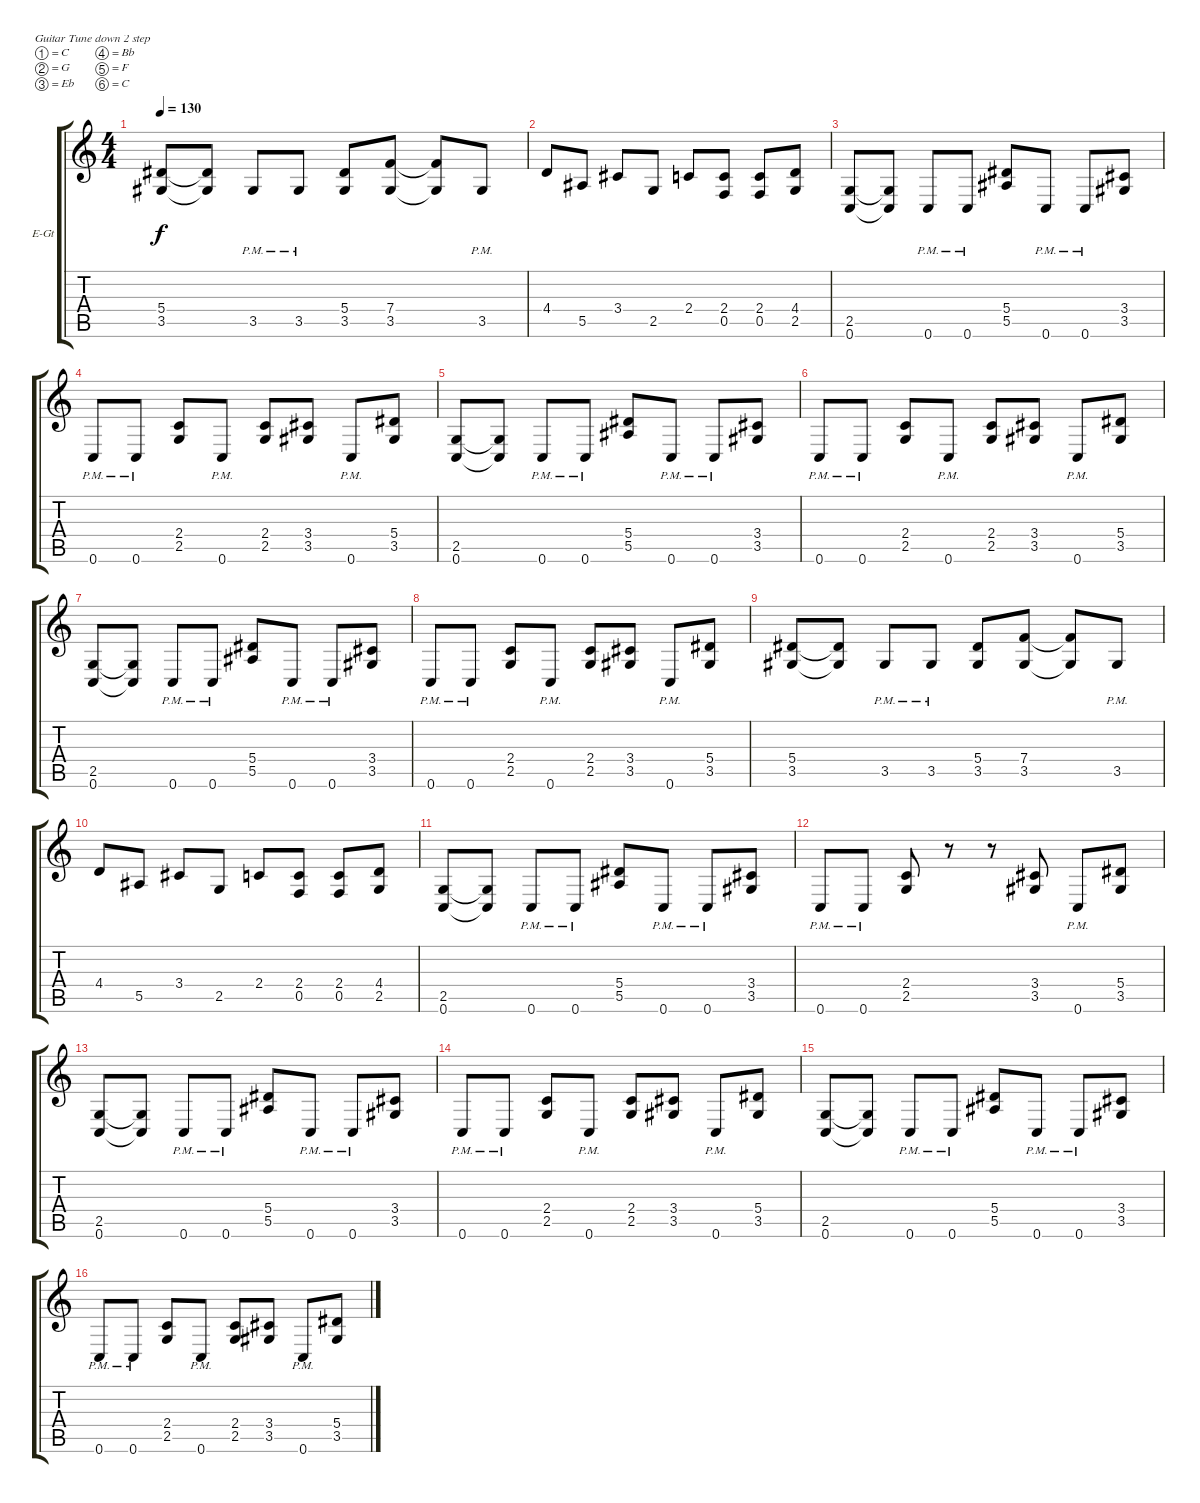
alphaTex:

\defaultSystemsLayout 4
\bracketExtendMode groupsimilarinstruments
\firstSystemTrackNameOrientation horizontal
\otherSystemsTrackNameOrientation horizontal
\track ("Ритм П" "E-Gt") {instrument distortionguitar}
\staff {score tabs}
\tuning (C4 G3 Eb3 Bb2 F2 C2)
\ts (4 4)
\tempo 130
\clef g2
\ks c
(5.4 3.5).8{dy f} (5.4{t} 3.5{t}).8 3.5{pm}.8 3.5{pm}.8 (5.4 3.5).8 (7.4 3.5).8 (7.4{t} 3.5{t}).8 3.5{pm}.8 |
4.4.8 5.5.8 3.4.8 2.5.8 2.4.8 (2.4 0.5).8 (2.4 0.5).8 (4.4 2.5).8 |
(2.5 0.6).8 (2.5{t} 0.6{t}).8 0.6{pm}.8 0.6{pm}.8 (5.4 5.5).8 0.6{pm}.8 0.6{pm}.8 (3.4 3.5).8 |
0.6{pm}.8 0.6{pm}.8 (2.4 2.5).8 0.6{pm}.8 (2.4 2.5).8 (3.4 3.5).8 0.6{pm}.8 (5.4 3.5).8 |
(2.5 0.6).8 (2.5{t} 0.6{t}).8 0.6{pm}.8 0.6{pm}.8 (5.4 5.5).8 0.6{pm}.8 0.6{pm}.8 (3.4 3.5).8 |
0.6{pm}.8 0.6{pm}.8 (2.4 2.5).8 0.6{pm}.8 (2.4 2.5).8 (3.4 3.5).8 0.6{pm}.8 (5.4 3.5).8 |
(2.5 0.6).8 (2.5{t} 0.6{t}).8 0.6{pm}.8 0.6{pm}.8 (5.4 5.5).8 0.6{pm}.8 0.6{pm}.8 (3.4 3.5).8 |
0.6{pm}.8 0.6{pm}.8 (2.4 2.5).8 0.6{pm}.8 (2.4 2.5).8 (3.4 3.5).8 0.6{pm}.8 (5.4 3.5).8 |
(5.4 3.5).8 (5.4{t} 3.5{t}).8 3.5{pm}.8 3.5{pm}.8 (5.4 3.5).8 (7.4 3.5).8 (7.4{t} 3.5{t}).8 3.5{pm}.8 |
4.4.8 5.5.8 3.4.8 2.5.8 2.4.8 (2.4 0.5).8 (2.4 0.5).8 (4.4 2.5).8 |
(2.5 0.6).8 (2.5{t} 0.6{t}).8 0.6{pm}.8 0.6{pm}.8 (5.4 5.5).8 0.6{pm}.8 0.6{pm}.8 (3.4 3.5).8 |
0.6{pm}.8 0.6{pm}.8 (2.4 2.5).8 r.8 r.8 (3.4 3.5).8 0.6{pm}.8 (5.4 3.5).8 |
(2.5 0.6).8 (2.5{t} 0.6{t}).8 0.6{pm}.8 0.6{pm}.8 (5.4 5.5).8 0.6{pm}.8 0.6{pm}.8 (3.4 3.5).8 |
0.6{pm}.8 0.6{pm}.8 (2.4 2.5).8 0.6{pm}.8 (2.4 2.5).8 (3.4 3.5).8 0.6{pm}.8 (5.4 3.5).8 |
(2.5 0.6).8 (2.5{t} 0.6{t}).8 0.6{pm}.8 0.6{pm}.8 (5.4 5.5).8 0.6{pm}.8 0.6{pm}.8 (3.4 3.5).8 |
0.6{pm}.8 0.6{pm}.8 (2.4 2.5).8 0.6{pm}.8 (2.4 2.5).8 (3.4 3.5).8 0.6{pm}.8 (5.4 3.5).8
